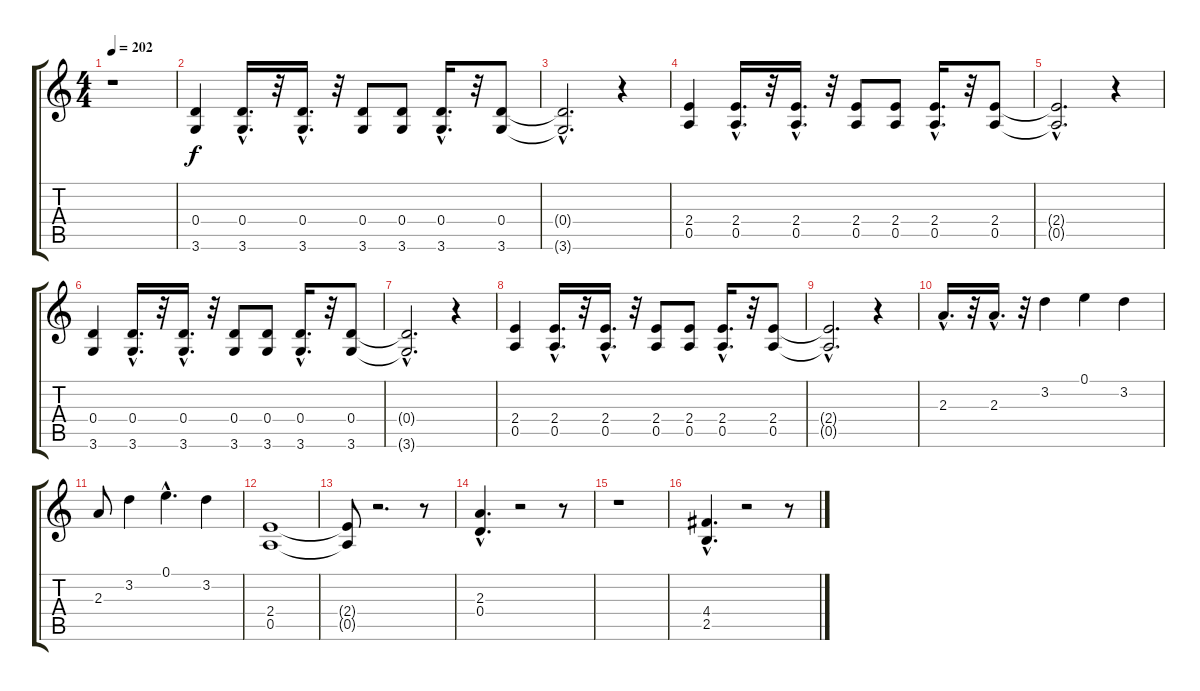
\track "" {instrument distortionguitar}
\staff {score tabs}
\tuning (E4 B3 G3 D3 A2 E2) {hide}
\ts (4 4)
\tempo 202
\clef g2
\ks c
r.1{dy f instrument distortionguitar} |
(0.4 3.6).4 (0.4{hac} 3.6{hac}).16{d} r.32 (0.4{hac} 3.6{hac}).16{d} r.32 (0.4 3.6).8 (0.4 3.6).8 (0.4{hac} 3.6{hac}).16{d} r.32 (0.4 3.6).8 |
(0.4{hac t} 3.6{hac t}).2{d} r.4 |
(2.4 0.5).4 (2.4{hac} 0.5{hac}).16{d} r.32 (2.4{hac} 0.5{hac}).16{d} r.32 (2.4 0.5).8 (2.4 0.5).8 (2.4{hac} 0.5{hac}).16{d} r.32 (2.4 0.5).8 |
(2.4{hac t} 0.5{hac t}).2{d} r.4 |
(0.4 3.6).4 (0.4{hac} 3.6{hac}).16{d} r.32 (0.4{hac} 3.6{hac}).16{d} r.32 (0.4 3.6).8 (0.4 3.6).8 (0.4{hac} 3.6{hac}).16{d} r.32 (0.4 3.6).8 |
(0.4{hac t} 3.6{hac t}).2{d} r.4 |
(2.4 0.5).4 (2.4{hac} 0.5{hac}).16{d} r.32 (2.4{hac} 0.5{hac}).16{d} r.32 (2.4 0.5).8 (2.4 0.5).8 (2.4{hac} 0.5{hac}).16{d} r.32 (2.4 0.5).8 |
(2.4{hac t} 0.5{hac t}).2{d} r.4 |
2.3{hac}.16{d} r.32 2.3{hac}.16{d} r.32 3.2.4 0.1.4 3.2.4 |
2.3.8 3.2.4 0.1{hac}.4{d} 3.2.4 |
(2.4 0.5).1 |
(2.4{t} 0.5{t}).8 r.2{d} r.8 |
(2.3{hac} 0.4{hac}).4{d} r.2 r.8 |
r.1 |
(4.4{hac} 2.5{hac}).4{d} r.2 r.8
